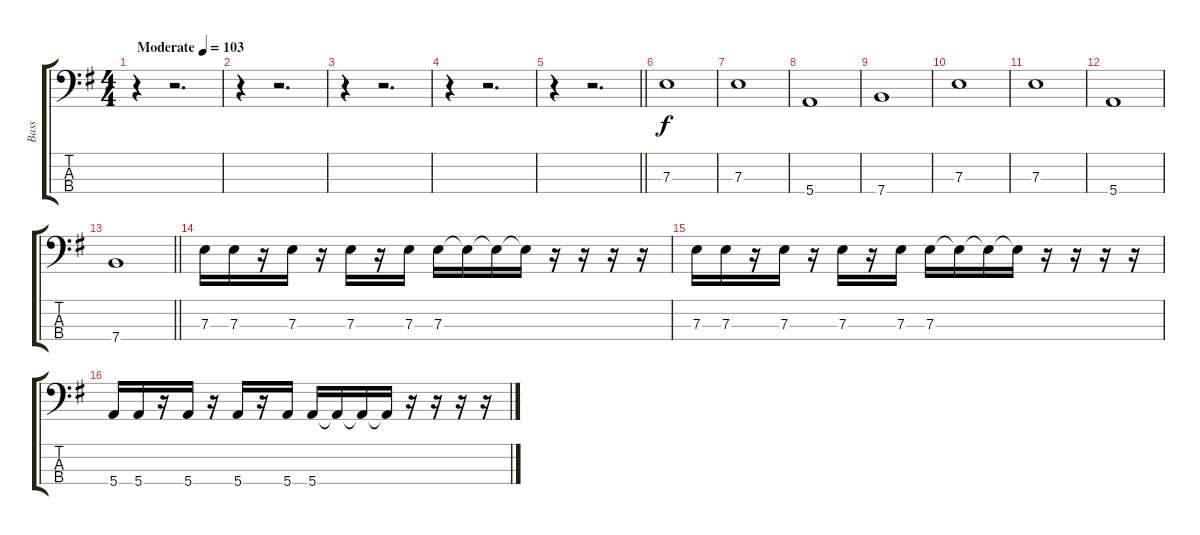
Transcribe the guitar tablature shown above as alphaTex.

\track ("Bass" "Bass") {instrument electricbassfinger}
\staff {score tabs}
\tuning (G2 D2 A1 E1) {hide}
\ts (4 4)
\tempo (103 "Moderate")
\clef f4
\ks eminor
r.4{dy f instrument electricbassfinger} r.2{d} |
r.4 r.2{d} |
r.4 r.2{d} |
r.4 r.2{d} |
\barLineRight lightlight
r.4 r.2{d} |
7.3.1 |
7.3.1 |
5.4.1 |
7.4.1 |
7.3.1 |
7.3.1 |
5.4.1 |
\barLineRight lightlight
7.4.1 |
7.3.16 7.3.16 r.16 7.3.16 r.16 7.3.16 r.16 7.3.16 7.3.16 7.3{t}.16 7.3{t}.16 7.3{t}.16 r.16 r.16 r.16 r.16 |
7.3.16 7.3.16 r.16 7.3.16 r.16 7.3.16 r.16 7.3.16 7.3.16 7.3{t}.16 7.3{t}.16 7.3{t}.16 r.16 r.16 r.16 r.16 |
5.4.16 5.4.16 r.16 5.4.16 r.16 5.4.16 r.16 5.4.16 5.4.16 5.4{t}.16 5.4{t}.16 5.4{t}.16 r.16 r.16 r.16 r.16
